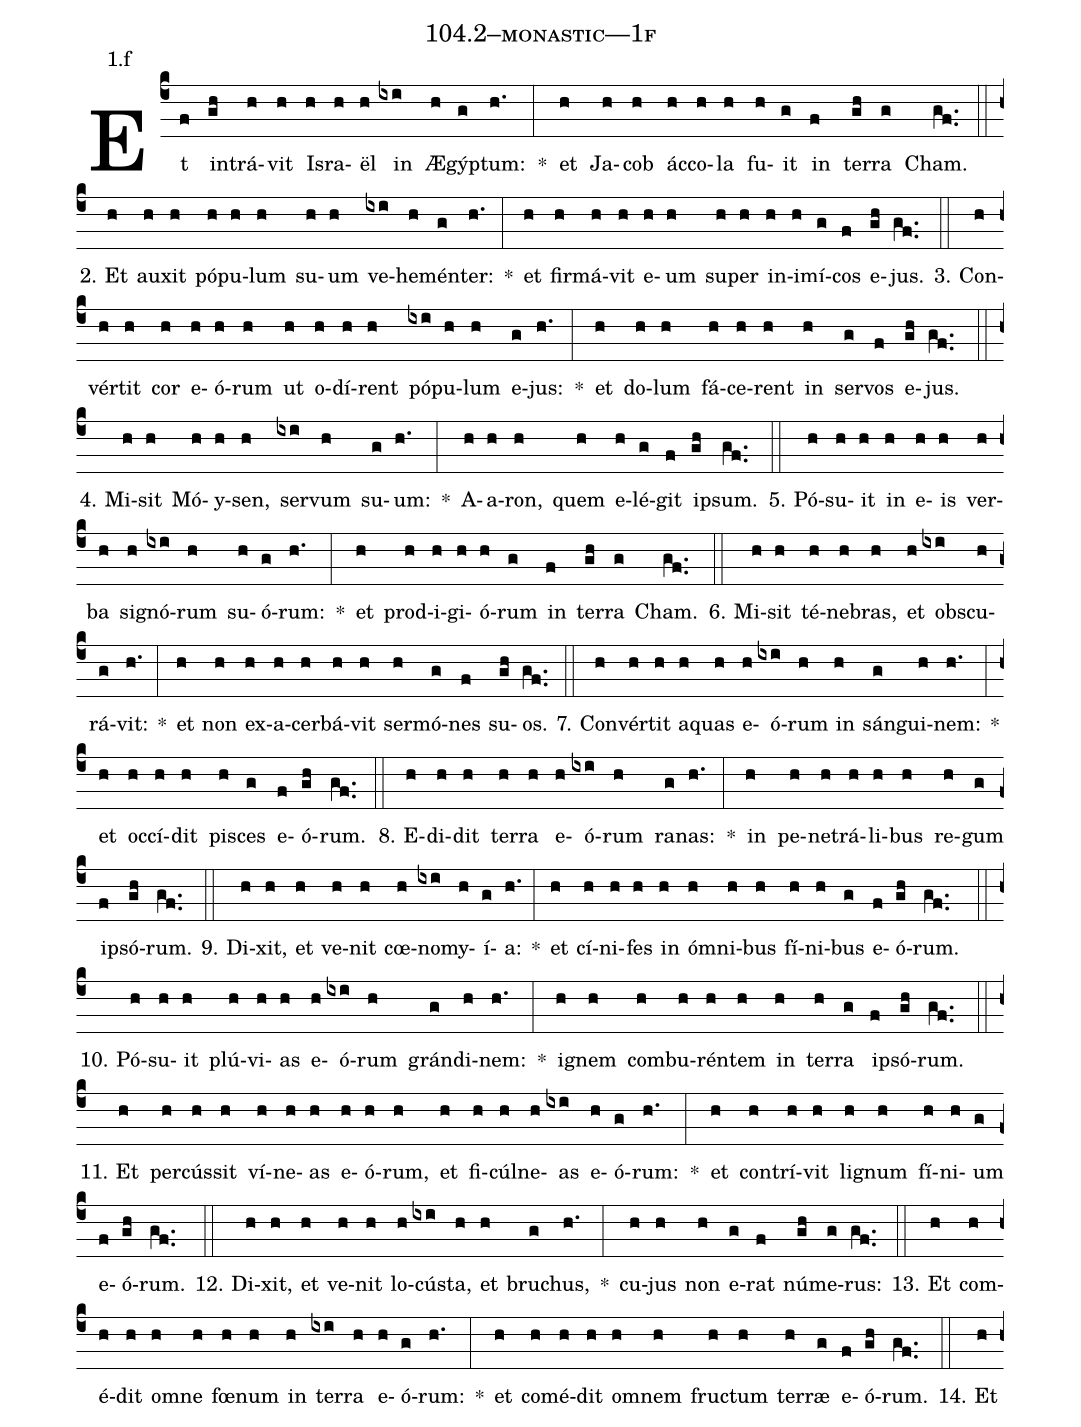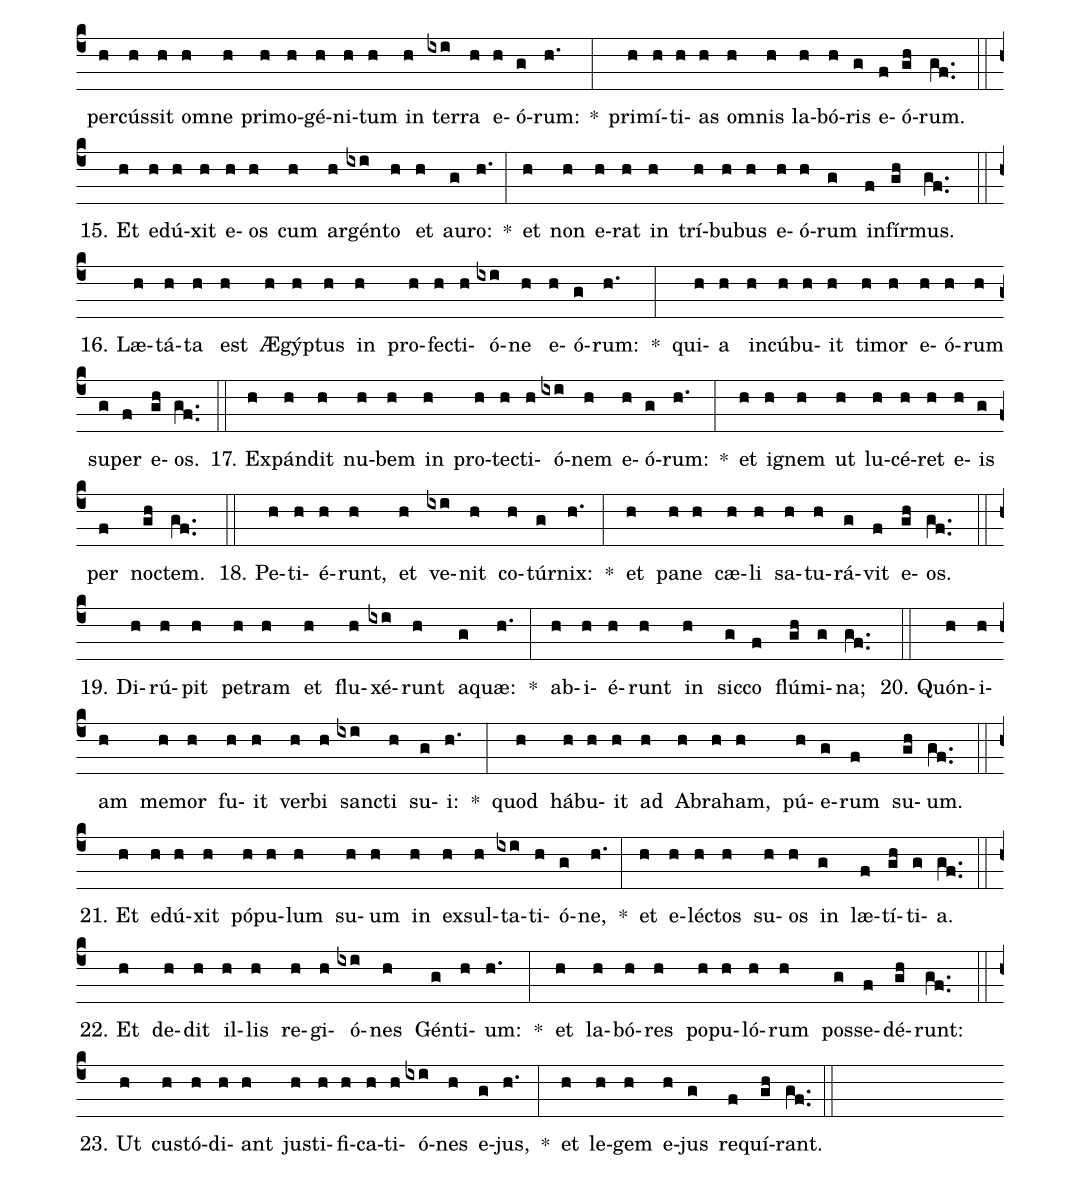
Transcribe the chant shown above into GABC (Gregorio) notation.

name: 104.2--monastic---1f;
annotation: 1.f;
%%
(c4)Et(f) in(gh)trá(h)vit(h) Is(h)ra(h)ël(h) in(ixi) Æ(h)gýp(g)tum:(h.) *(:) et(h) Ja(h)cob(h) ác(h)co(h)la(h) fu(h)it(g) in(f) ter(gh)ra(g) Cham.(gf..) (::)
2. Et(h) au(h)xit(h) pó(h)pu(h)lum(h) su(h)um(h) ve(ixi)he(h)mén(g)ter:(h.) *(:) et(h) fir(h)má(h)vit(h) e(h)um(h) su(h)per(h) in(h)i(h)mí(g)cos(f) e(gh)jus.(gf..) (::)
3. Con(h)vér(h)tit(h) cor(h) e(h)ó(h)rum(h) ut(h) o(h)dí(h)rent(h) pó(ixi)pu(h)lum(h) e(g)jus:(h.) *(:) et(h) do(h)lum(h) fá(h)ce(h)rent(h) in(h) ser(g)vos(f) e(gh)jus.(gf..) (::)
4. Mi(h)sit(h) Mó(h)y(h)sen,(h) ser(ixi)vum(h) su(g)um:(h.) *(:) A(h)a(h)ron,(h) quem(h) e(h)lé(g)git(f) ip(gh)sum.(gf..) (::)
5. Pó(h)su(h)it(h) in(h) e(h)is(h) ver(h)ba(h) si(h)gnó(ixi)rum(h) su(h)ó(g)rum:(h.) *(:) et(h) prod(h)i(h)gi(h)ó(h)rum(g) in(f) ter(gh)ra(g) Cham.(gf..) (::)
6. Mi(h)sit(h) té(h)ne(h)bras,(h) et(h) obs(ixi)cu(h)rá(g)vit:(h.) *(:) et(h) non(h) ex(h)a(h)cer(h)bá(h)vit(h) ser(h)mó(g)nes(f) su(gh)os.(gf..) (::)
7. Con(h)vér(h)tit(h) a(h)quas(h) e(h)ó(ixi)rum(h) in(h) sán(g)gui(h)nem:(h.) *(:) et(h) oc(h)cí(h)dit(h) pi(h)sces(g) e(f)ó(gh)rum.(gf..) (::)
8. E(h)di(h)dit(h) ter(h)ra(h) e(h)ó(ixi)rum(h) ra(g)nas:(h.) *(:) in(h) pe(h)ne(h)trá(h)li(h)bus(h) re(h)gum(g) ip(f)só(gh)rum.(gf..) (::)
9. Di(h)xit,(h) et(h) ve(h)nit(h) cœ(h)no(ixi)my(h)í(g)a:(h.) *(:) et(h) cí(h)ni(h)fes(h) in(h) óm(h)ni(h)bus(h) fí(h)ni(h)bus(g) e(f)ó(gh)rum.(gf..) (::)
10. Pó(h)su(h)it(h) plú(h)vi(h)as(h) e(h)ó(ixi)rum(h) grán(g)di(h)nem:(h.) *(:) i(h)gnem(h) com(h)bu(h)rén(h)tem(h) in(h) ter(h)ra(g) ip(f)só(gh)rum.(gf..) (::)
11. Et(h) per(h)cús(h)sit(h) ví(h)ne(h)as(h) e(h)ó(h)rum,(h) et(h) fi(h)cúl(h)ne(h)as(ixi) e(h)ó(g)rum:(h.) *(:) et(h) con(h)trí(h)vit(h) li(h)gnum(h) fí(h)ni(h)um(g) e(f)ó(gh)rum.(gf..) (::)
12. Di(h)xit,(h) et(h) ve(h)nit(h) lo(h)cús(ixi)ta,(h) et(h) bru(g)chus,(h.) *(:) cu(h)jus(h) non(h) e(g)rat(f) nú(gh)me(g)rus:(gf..) (::)
13. Et(h) com(h)é(h)dit(h) om(h)ne(h) fœ(h)num(h) in(h) ter(ixi)ra(h) e(h)ó(g)rum:(h.) *(:) et(h) com(h)é(h)dit(h) om(h)nem(h) fruc(h)tum(h) ter(h)ræ(g) e(f)ó(gh)rum.(gf..) (::)
14. Et(h) per(h)cús(h)sit(h) om(h)ne(h) pri(h)mo(h)gé(h)ni(h)tum(h) in(h) ter(ixi)ra(h) e(h)ó(g)rum:(h.) *(:) pri(h)mí(h)ti(h)as(h) om(h)nis(h) la(h)bó(h)ris(g) e(f)ó(gh)rum.(gf..) (::)
15. Et(h) e(h)dú(h)xit(h) e(h)os(h) cum(h) ar(h)gén(ixi)to(h) et(h) au(g)ro:(h.) *(:) et(h) non(h) e(h)rat(h) in(h) trí(h)bu(h)bus(h) e(h)ó(h)rum(g) in(f)fír(gh)mus.(gf..) (::)
16. Læ(h)tá(h)ta(h) est(h) Æ(h)gýp(h)tus(h) in(h) pro(h)fec(h)ti(h)ó(ixi)ne(h) e(h)ó(g)rum:(h.) *(:) qui(h)a(h) in(h)cú(h)bu(h)it(h) ti(h)mor(h) e(h)ó(h)rum(h) su(g)per(f) e(gh)os.(gf..) (::)
17. Ex(h)pán(h)dit(h) nu(h)bem(h) in(h) pro(h)tec(h)ti(h)ó(ixi)nem(h) e(h)ó(g)rum:(h.) *(:) et(h) i(h)gnem(h) ut(h) lu(h)cé(h)ret(h) e(h)is(g) per(f) noc(gh)tem.(gf..) (::)
18. Pe(h)ti(h)é(h)runt,(h) et(h) ve(ixi)nit(h) co(h)túr(g)nix:(h.) *(:) et(h) pa(h)ne(h) cæ(h)li(h) sa(h)tu(h)rá(g)vit(f) e(gh)os.(gf..) (::)
19. Di(h)rú(h)pit(h) pe(h)tram(h) et(h) flu(h)xé(ixi)runt(h) a(g)quæ:(h.) *(:) ab(h)i(h)é(h)runt(h) in(h) sic(g)co(f) flú(gh)mi(g)na;(gf..) (::)
20. Quón(h)i(h)am(h) me(h)mor(h) fu(h)it(h) ver(h)bi(h) sanc(ixi)ti(h) su(g)i:(h.) *(:) quod(h) há(h)bu(h)it(h) ad(h) A(h)bra(h)ham,(h) pú(h)e(g)rum(f) su(gh)um.(gf..) (::)
21. Et(h) e(h)dú(h)xit(h) pó(h)pu(h)lum(h) su(h)um(h) in(h) ex(h)sul(h)ta(ixi)ti(h)ó(g)ne,(h.) *(:) et(h) e(h)léc(h)tos(h) su(h)os(h) in(g) læ(f)tí(gh)ti(g)a.(gf..) (::)
22. Et(h) de(h)dit(h) il(h)lis(h) re(h)gi(h)ó(ixi)nes(h) Gén(g)ti(h)um:(h.) *(:) et(h) la(h)bó(h)res(h) po(h)pu(h)ló(h)rum(h) pos(g)se(f)dé(gh)runt:(gf..) (::)
23. Ut(h) cus(h)tó(h)di(h)ant(h) jus(h)ti(h)fi(h)ca(h)ti(h)ó(ixi)nes(h) e(g)jus,(h.) *(:) et(h) le(h)gem(h) e(h)jus(g) re(f)quí(gh)rant.(gf..) (::)
